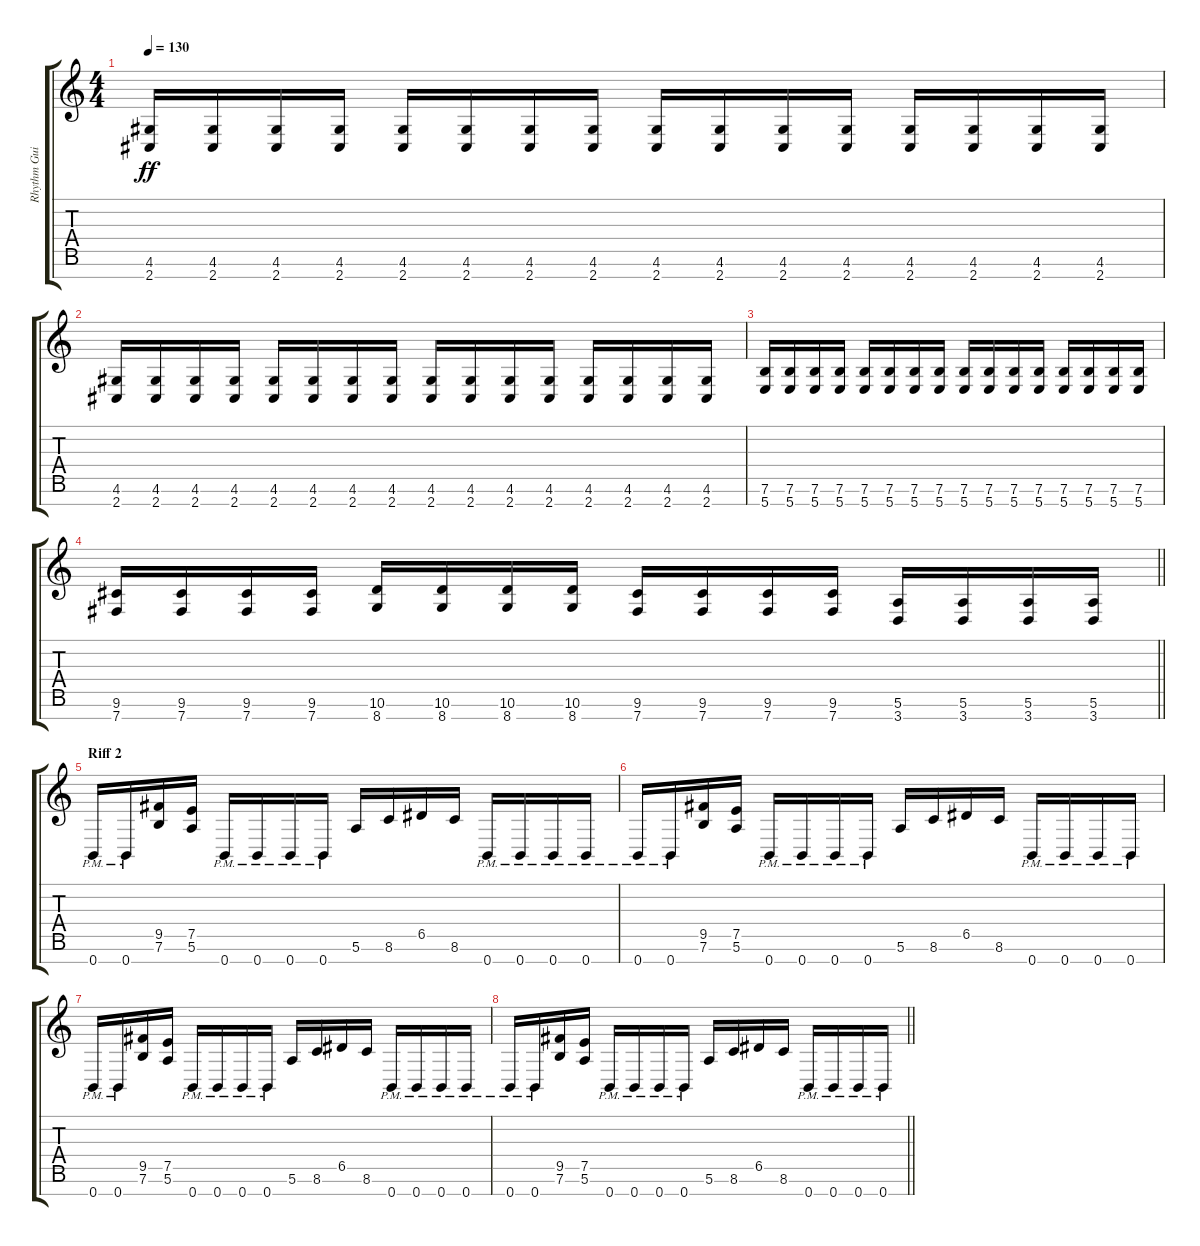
\track ("Rhythm Guitar 2" "Rhythm Gui") {instrument overdrivenguitar}
\staff {score tabs}
\tuning (E4 B3 G3 D3 A2 E2 B1) {hide}
\ts (4 4)
\tempo 130
\clef g2
\ks c
(4.6 2.7).16{dy ff} (4.6 2.7).16 (4.6 2.7).16 (4.6 2.7).16 (4.6 2.7).16 (4.6 2.7).16 (4.6 2.7).16 (4.6 2.7).16 (4.6 2.7).16 (4.6 2.7).16 (4.6 2.7).16 (4.6 2.7).16 (4.6 2.7).16 (4.6 2.7).16 (4.6 2.7).16 (4.6 2.7).16 |
(4.6 2.7).16 (4.6 2.7).16 (4.6 2.7).16 (4.6 2.7).16 (4.6 2.7).16 (4.6 2.7).16 (4.6 2.7).16 (4.6 2.7).16 (4.6 2.7).16 (4.6 2.7).16 (4.6 2.7).16 (4.6 2.7).16 (4.6 2.7).16 (4.6 2.7).16 (4.6 2.7).16 (4.6 2.7).16 |
(7.6 5.7).16 (7.6 5.7).16 (7.6 5.7).16 (7.6 5.7).16 (7.6 5.7).16 (7.6 5.7).16 (7.6 5.7).16 (7.6 5.7).16 (7.6 5.7).16 (7.6 5.7).16 (7.6 5.7).16 (7.6 5.7).16 (7.6 5.7).16 (7.6 5.7).16 (7.6 5.7).16 (7.6 5.7).16 |
\barLineRight lightlight
(9.6 7.7).16 (9.6 7.7).16 (9.6 7.7).16 (9.6 7.7).16 (10.6 8.7).16 (10.6 8.7).16 (10.6 8.7).16 (10.6 8.7).16 (9.6 7.7).16 (9.6 7.7).16 (9.6 7.7).16 (9.6 7.7).16 (5.6 3.7).16 (5.6 3.7).16 (5.6 3.7).16 (5.6 3.7).16 |
\section ("" "Riff 2")
0.7{pm}.16 0.7{pm}.16 (9.5 7.6).16 (7.5 5.6).16 0.7{pm}.16 0.7{pm}.16 0.7{pm}.16 0.7{pm}.16 5.6.16 8.6.16 6.5.16 8.6.16 0.7{pm}.16 0.7{pm}.16 0.7{pm}.16 0.7{pm}.16 |
0.7{pm}.16 0.7{pm}.16 (9.5 7.6).16 (7.5 5.6).16 0.7{pm}.16 0.7{pm}.16 0.7{pm}.16 0.7{pm}.16 5.6.16 8.6.16 6.5.16 8.6.16 0.7{pm}.16 0.7{pm}.16 0.7{pm}.16 0.7{pm}.16 |
0.7{pm}.16 0.7{pm}.16 (9.5 7.6).16 (7.5 5.6).16 0.7{pm}.16 0.7{pm}.16 0.7{pm}.16 0.7{pm}.16 5.6.16 8.6.16 6.5.16 8.6.16 0.7{pm}.16 0.7{pm}.16 0.7{pm}.16 0.7{pm}.16 |
\barLineRight lightlight
0.7{pm}.16 0.7{pm}.16 (9.5 7.6).16 (7.5 5.6).16 0.7{pm}.16 0.7{pm}.16 0.7{pm}.16 0.7{pm}.16 5.6.16 8.6.16 6.5.16 8.6.16 0.7{pm}.16 0.7{pm}.16 0.7{pm}.16 0.7{pm}.16
